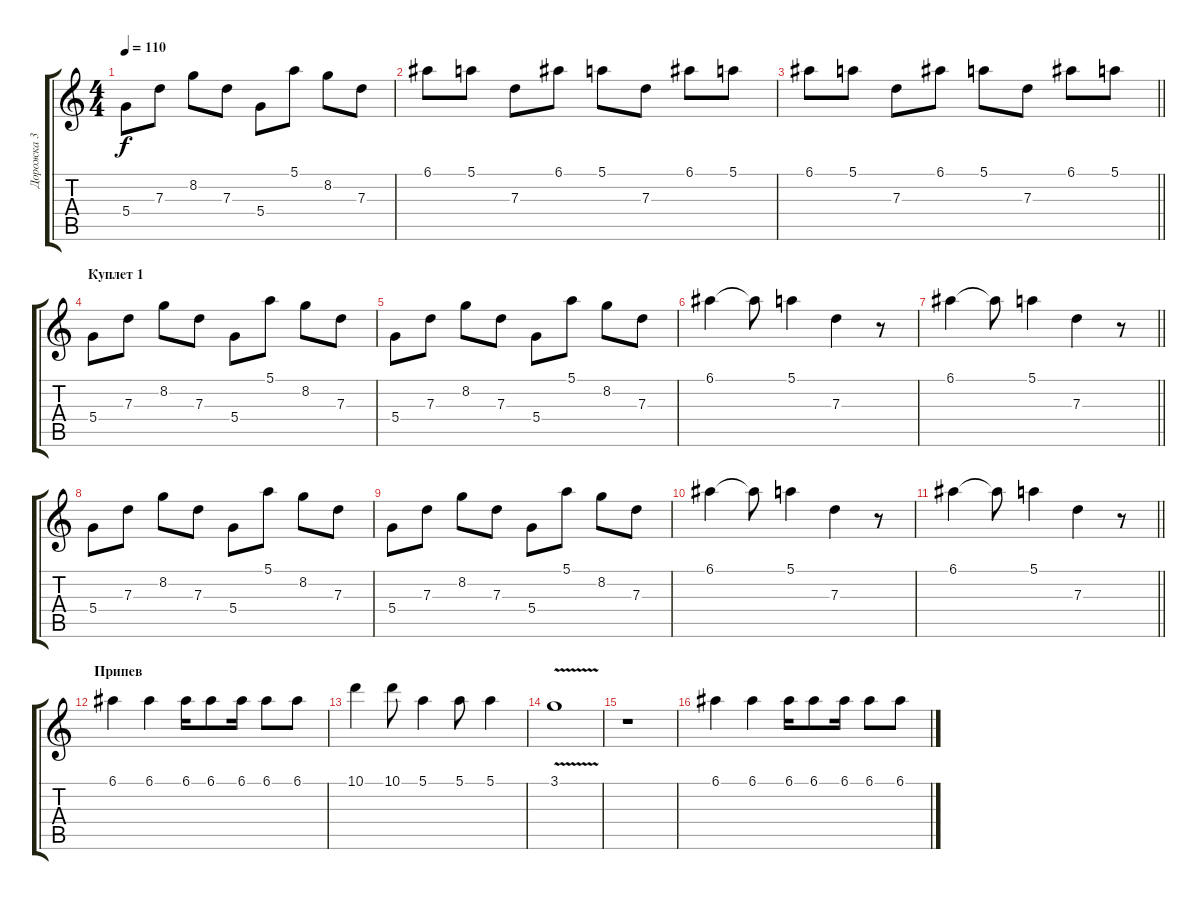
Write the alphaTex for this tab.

\track ("Дорожка 3" "Дорожка 3") {instrument electricguitarclean}
\staff {score tabs}
\tuning (E4 B3 G3 D3 A2 E2) {hide}
\ts (4 4)
\tempo 110
\clef g2
\ks c
5.4.8{dy f} 7.3.8 8.2.8 7.3.8 5.4.8 5.1.8 8.2.8 7.3.8 |
6.1.8 5.1.8 7.3.8 6.1.8 5.1.8 7.3.8 6.1.8 5.1.8 |
\barLineRight lightlight
6.1.8{volume 9} 5.1.8 7.3.8 6.1.8 5.1.8 7.3.8 6.1.8 5.1.8 |
\section ("" "Куплет 1")
5.4.8{volume 9} 7.3.8 8.2.8 7.3.8 5.4.8 5.1.8 8.2.8 7.3.8 |
5.4.8 7.3.8 8.2.8 7.3.8 5.4.8 5.1.8 8.2.8 7.3.8 |
6.1.4 6.1{t}.8 5.1.4 7.3.4 r.8 |
\barLineRight lightlight
6.1.4 6.1{t}.8 5.1.4 7.3.4 r.8 |
5.4.8{volume 9} 7.3.8 8.2.8 7.3.8 5.4.8 5.1.8 8.2.8 7.3.8 |
5.4.8 7.3.8 8.2.8 7.3.8 5.4.8 5.1.8 8.2.8 7.3.8 |
6.1.4 6.1{t}.8 5.1.4 7.3.4 r.8 |
\barLineRight lightlight
6.1.4 6.1{t}.8 5.1.4 7.3.4 r.8 |
\section ("" "Припев")
6.1.4{instrument distortionguitar} 6.1.4 6.1.16 6.1.8 6.1.16 6.1.8 6.1.8 |
10.1.4 10.1.8 5.1.4 5.1.8 5.1.4 |
3.1{v}.1 |
r.1 |
6.1.4{instrument distortionguitar} 6.1.4 6.1.16 6.1.8 6.1.16 6.1.8 6.1.8
